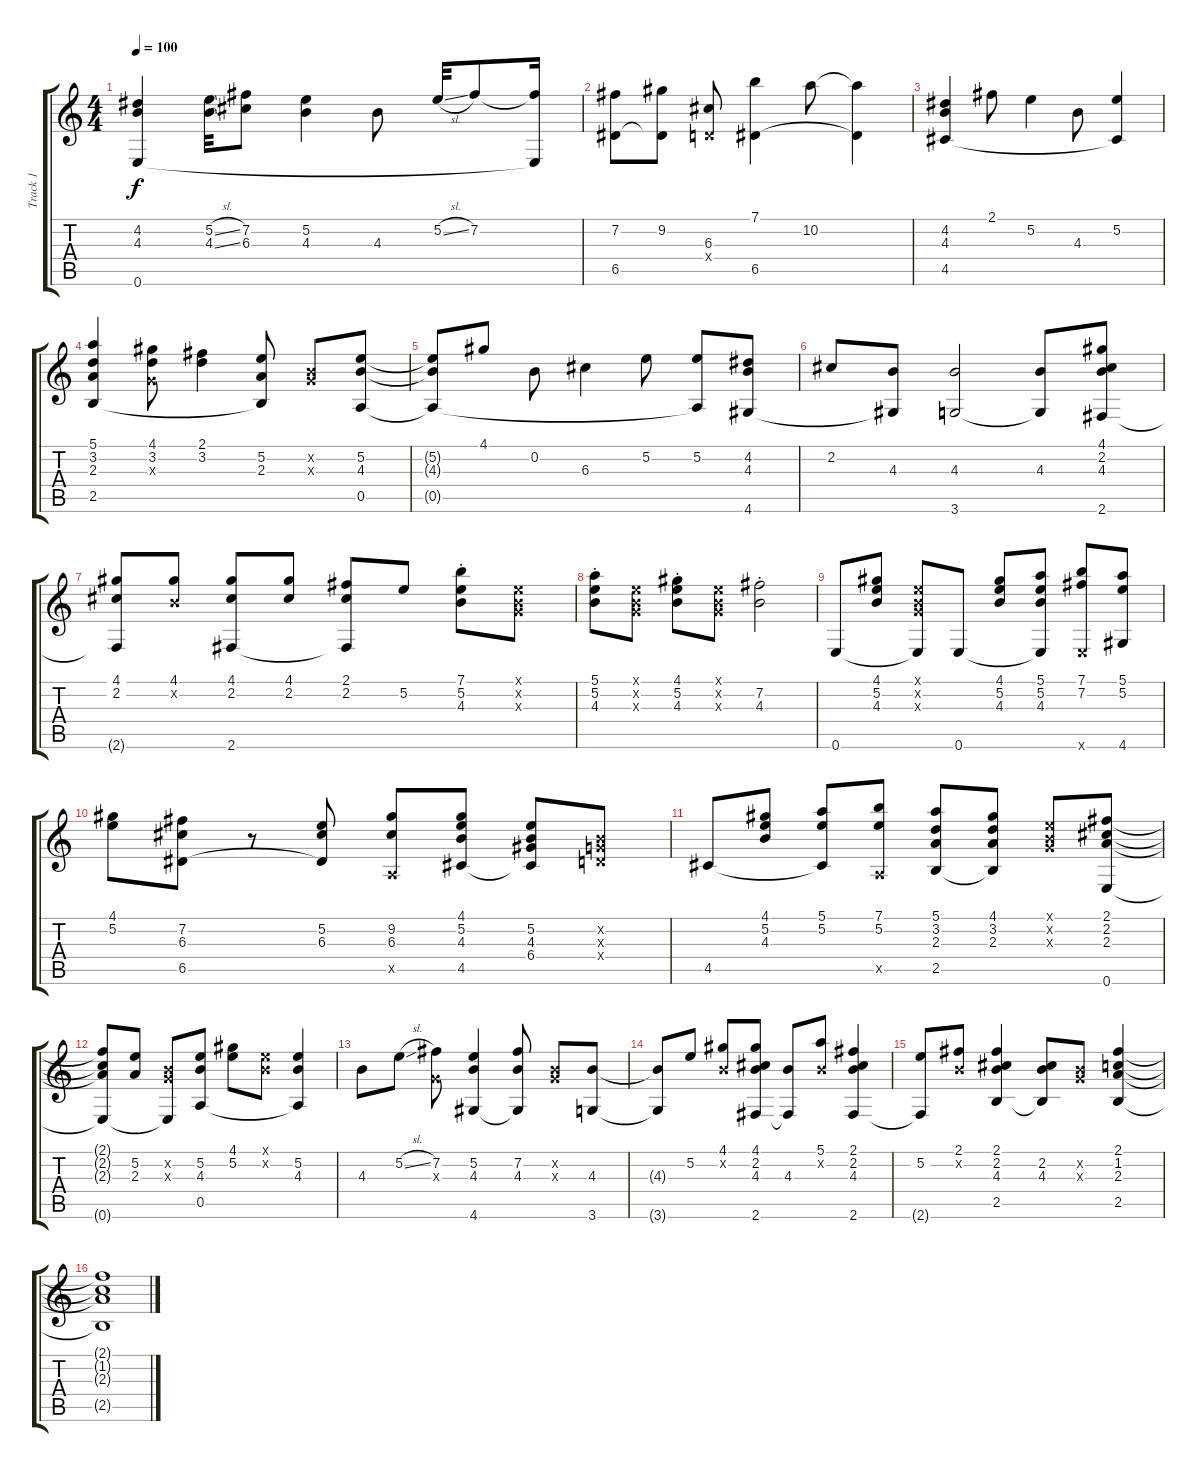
\track ("Track 1" "Track 1") {instrument acousticguitarsteel}
\staff {score tabs}
\tuning (E4 B3 G3 D3 A2 E2) {hide}
\ts (4 4)
\tempo 100
\clef g2
\ks c
(4.2 4.3 0.6).4{dy f} (5.2{sl} 4.3{sl}).32 (7.2 6.3).8 (5.2 4.3).4 4.3.8 5.2{sl}.32 7.2.8 (7.2{t} 0.6{t}).16 |
(7.2 6.5).8 (9.2 6.5{t}).8 (6.3 0.4{x}).8 (7.1 6.5).4 10.2.8 (10.2{t} 6.5{t}).4 |
(4.2 4.3 4.5).4 2.1.8 5.2.4 4.3.8 (5.2 4.5{t}).4 |
(5.1 3.2 2.3 2.5).4 (4.1 3.2 0.3{x}).8 (2.1 3.2).4 (5.2 2.3 2.5{t}).8 (0.2{x} 0.3{x}).8 (5.2 4.3 0.5).8 |
(5.2{t} 4.3{t} 0.5{t}).8 4.1.8 0.2.8 6.3.4 5.2.8 (5.2 0.5{t}).8 (4.2 4.3 4.6).8 |
2.2.8 (4.3 4.6{t}).8 (4.3 3.6).2 (4.3 3.6{t}).8 (4.1 2.2 4.3 2.6).8 |
(4.1 2.2 2.6{t}).8 (4.1 0.2{x}).8 (4.1 2.2 2.6).8 (4.1 2.2).8 (2.1 2.2 2.6{t}).8 5.2.8 (7.1{st} 5.2{st} 4.3{st}).8 (0.1{x} 0.2{x} 0.3{x}).8 |
(5.1{st} 5.2{st} 4.3{st}).8 (0.1{x} 0.2{x} 0.3{x}).8 (4.1{st} 5.2{st} 4.3{st}).8 (0.1{x} 0.2{x} 0.3{x}).8 (7.2{st} 4.3{st}).2 |
0.6.8 (4.1 5.2 4.3).8 (0.1{x} 0.2{x} 0.3{x} 0.6{t}).8 0.6.8 (4.1 5.2 4.3).8 (5.1 5.2 4.3 0.6{t}).8 (7.1 7.2 0.6{x}).8 (5.1 5.2 4.6).8 |
(4.1 5.2).8 (7.2 6.3 6.5).8 r.8 (5.2 6.3 6.5{t}).8 (9.2 6.3 0.5{x}).8 (4.1 5.2 4.3 4.5).8 (5.2 4.3 6.4 4.5{t}).8 (0.2{x} 0.3{x} 0.4{x}).8 |
4.5.8 (4.1 5.2 4.3).8 (5.1 5.2 4.5{t}).8 (7.1 5.2 0.5{x}).8 (5.1 3.2 2.3 2.5).8 (4.1 3.2 2.3 2.5{t}).8 (0.1{x} 0.2{x} 0.3{x}).8 (2.1 2.2 2.3 0.6).8 |
(2.1{t} 2.2{t} 2.3{t} 0.6{t}).8 (5.2 2.3).8 (0.2{x} 0.3{x} 0.6{t}).8 (5.2 4.3 0.5).8 (4.1 5.2).8 (0.1{x} 0.2{x}).8 (5.2 4.3 0.5{t}).4 |
4.3.8 5.2{sl}.8 (7.2 0.3{x}).8 (5.2 4.3 4.6).4 (7.2 4.3 4.6{t}).8 (0.2{x} 0.3{x}).8 (4.3 3.6).8 |
(4.3{t} 3.6{t}).8 5.2.8 (4.1 0.2{x}).8 (4.1 2.2 4.3 2.6).8 (4.3 2.6{t}).8 (5.1 0.2{x}).8 (2.1 2.2 4.3 2.6).4 |
(5.2 2.6{t}).8 (2.1 0.2{x}).8 (2.1 2.2 4.3 2.5).4 (2.2 4.3 2.5{t}).8 (0.2{x} 0.3{x}).8 (2.1 1.2 2.3 2.5).4 |
(2.1{t} 1.2{t} 2.3{t} 2.5{t}).1
